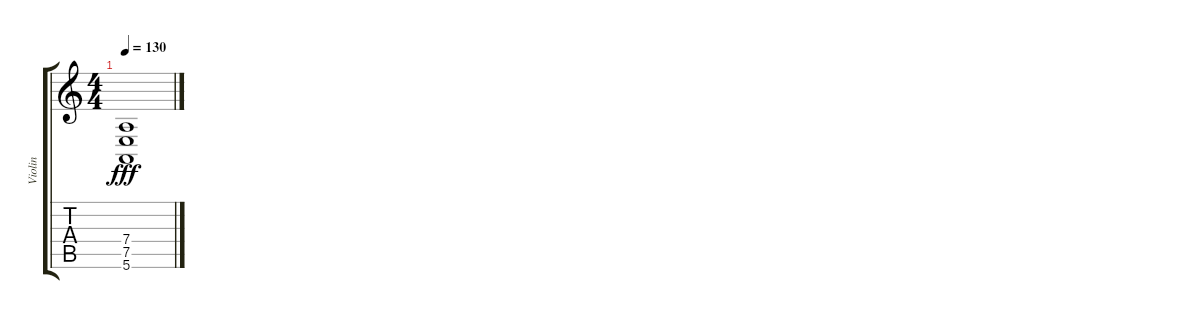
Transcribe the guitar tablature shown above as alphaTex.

\track ("Violin" "Violin") {instrument viola}
\staff {score tabs}
\tuning (E4 B3 G3 D3 A2 E2) {hide}
\ts (4 4)
\section ("" "")
\tempo 130
\clef g2
\ks c
(7.4 7.5 5.6).1{dy fff}
